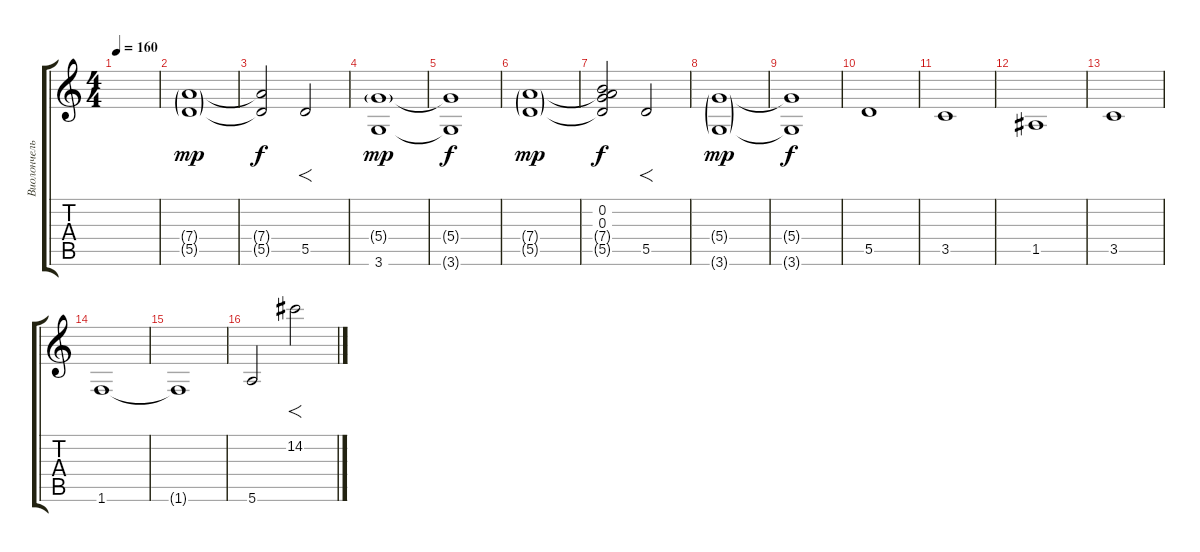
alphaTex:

\track ("Виолончель" "Виолончель") {instrument contrabass}
\staff {score tabs}
\tuning (E4 B3 G3 D3 A2 E2) {hide}
\ts (4 4)
\tempo 160
\clef g2
\ks c
|
(7.4{g} 5.5{g}).1{dy mp} |
(7.4{t} 5.5{t}).2{dy f} 5.5.2{f} |
(5.4{g} 3.6).1{dy mp} |
(5.4{t} 3.6{t}).1{dy f} |
(7.4{g} 5.5{g}).1{dy mp} |
(0.2 0.3 7.4{t} 5.5{t}).2{dy f} 5.5.2{f} |
(5.4{g} 3.6{g}).1{dy mp} |
(5.4{t} 3.6{t}).1{dy f} |
5.5.1 |
3.5.1 |
1.5.1 |
3.5.1 |
1.6.1 |
1.6{t}.1 |
5.6.2 14.2.2{f}
